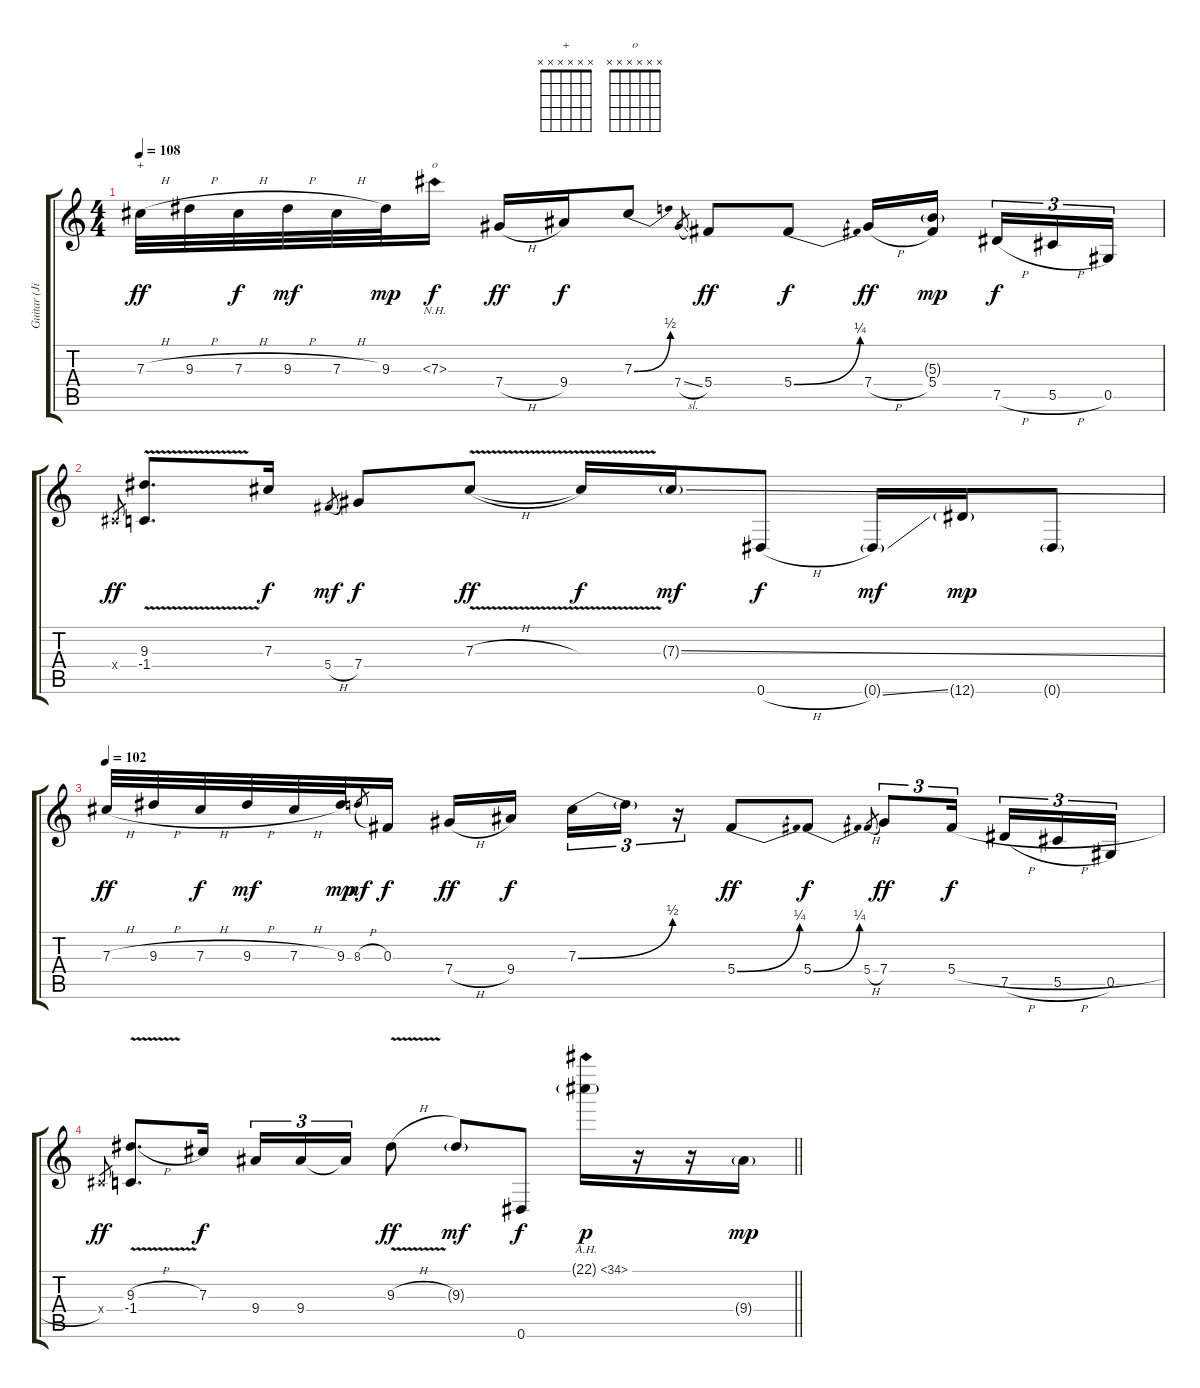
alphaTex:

\track ("Guitar (Jimi Hendrix)" "Guitar (Ji") {instrument overdrivenguitar}
\staff {score tabs}
\tuning (Eb4 Bb3 Gb3 Db3 Ab2 Eb2) {hide}
\chord ("+" x x x x x x)
\chord ("o" x x x x x x)
\ts (4 4)
\tempo 108
\clef g2
\ks c
7.3{h}.32{ch "+" dy ff} 9.3{h}.32 7.3{h}.32{dy f} 9.3{h}.32{dy mf} 7.3{h}.32 9.3.32{dy mp} 7.3{nh}.16{ch "o" dy f} 7.4{h}.16{dy ff} 9.4.16{dy f} 7.3{be (bend 0 0 60 2)}.8 7.4{sl}.8{gr} 5.4.8{dy ff} 5.4{be (bend 0 0 60 1)}.8{dy f} 7.4{h}.16{dy ff} (5.3{g} 5.4).16{dy mp beam splitsecondary} 7.5{h}.16{tu (3 2) dy f} 5.5{h}.16{tu (3 2)} 0.5.16{tu (3 2)} |
0.4{x}.8{gr dy ff} (9.3{v} -1.4{v}).8{d} 7.3.16{dy f} 5.4{h}.8{gr dy mf} 7.4.8{dy f} 7.3{v h}.8{dy ff} 7.3{t}.16{dy f} 7.3{ss g}.16{dy mf} 0.6{h}.8{dy f} 0.6{ss g}.16{dy mf} 12.6{g}.16{dy mp} 0.6{g}.8 |
\tempo 102
7.3{h}.32{dy ff} 9.3{h}.32 7.3{h}.32{dy f} 9.3{h}.32{dy mf} 7.3{h}.32 9.3.32{dy mp} 8.3{h}.8{gr dy mf} 0.3.16{dy f} 7.4{h}.16{dy ff} 9.4.16{dy f beam splitsecondary} 7.3{be (bend 0 0 60 2)}.16{tu (3 2)} 7.3{t}.16{tu (3 2)} r.16{tu (3 2)} 5.4{be (bend 0 0 60 1)}.8{dy ff} 5.4{be (bend 0 0 60 1)}.8{dy f} 5.4{h}.8{gr} 7.4.8{tu (3 2) dy ff} 5.4{h}.16{tu (3 2) dy f beam splitsecondary} 7.5{h}.16{tu (3 2)} 5.5{h}.16{tu (3 2)} 0.5.16{tu (3 2)} |
\barLineRight lightlight
0.4{x}.8{gr dy ff} (9.3{v h} -1.4{v}).8{d} 7.3.16{dy f} 9.4.16{tu (3 2)} 9.4.16{tu (3 2)} 9.4{t}.16{tu (3 2)} 9.3{v h}.8{dy ff} 9.3{ss g}.8{dy mf} 0.6.8{dy f} 22.1{ah 12 g}.16{dy p} r.16 r.16 9.4{g}.16{dy mp}
